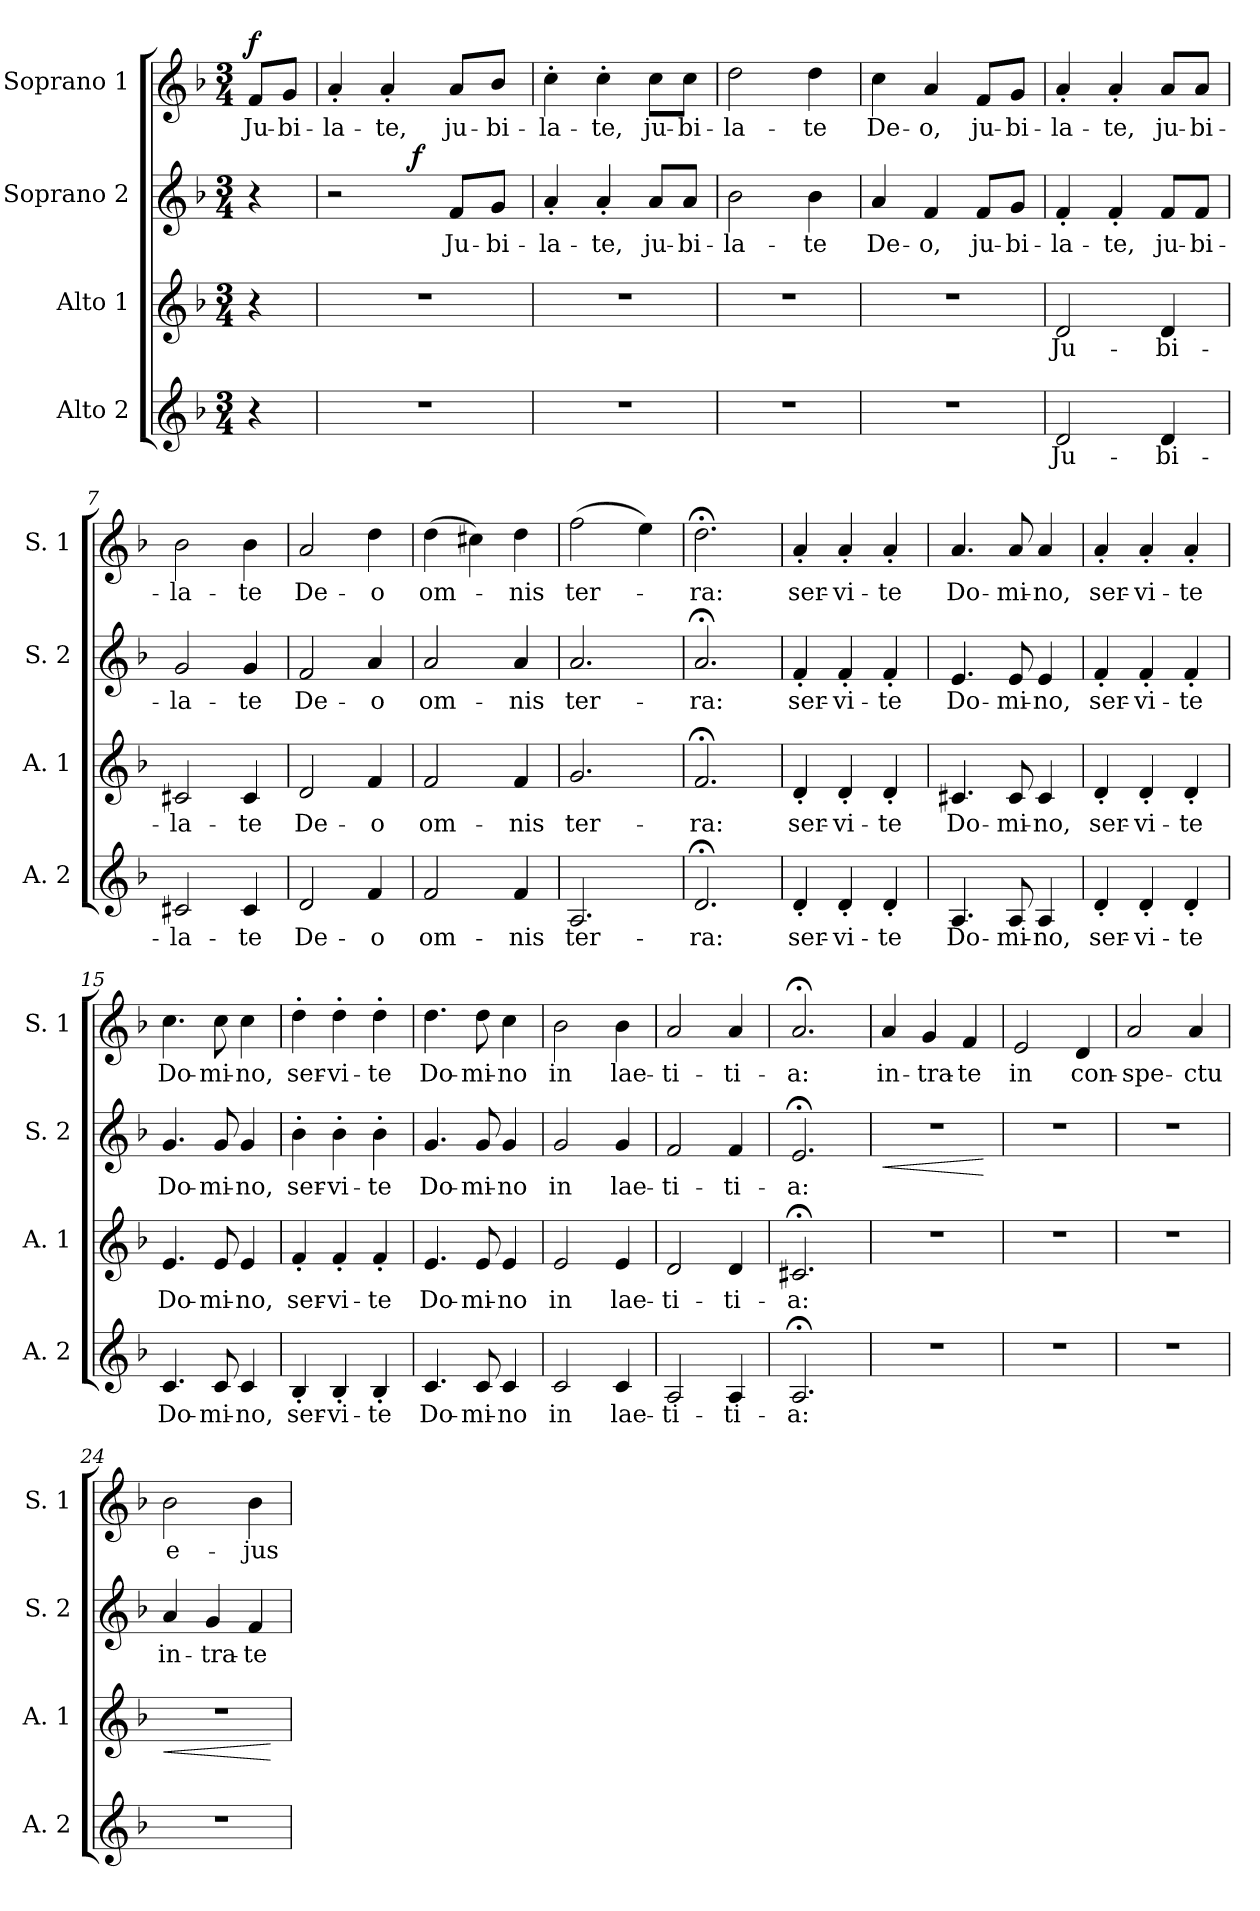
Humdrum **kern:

**kern	**text	**kern	**text	**dynam	**kern	**text	**dynam	**kern	**text	**dynam
*part4	*part4	*part3	*part3	*part3	*part2	*part2	*part2	*part1	*part1	*part1
*staff4	*staff4	*staff3	*staff3	*staff3	*staff2	*staff2	*staff2	*staff1	*staff1	*staff1
*I"Alto 2	*	*I"Alto 1	*	*	*I"Soprano 2	*	*	*I"Soprano 1	*	*
*I'A. 2	*	*I'A. 1	*	*	*I'S. 2	*	*	*I'S. 1	*	*
!!LO:PB:g=z
*stria5	*	*stria5	*	*	*stria5	*	*	*stria5	*	*
*clefG2	*	*clefG2	*	*	*clefG2	*	*	*clefG2	*	*
*k[b-]	*	*k[b-]	*	*	*k[b-]	*	*	*k[b-]	*	*
*F:	*	*F:	*	*	*F:	*	*	*F:	*	*
*M3/4	*	*M3/4	*	*	*M3/4	*	*	*M3/4	*	*
=1	=1	=1	=1	=1	=1	=1	=1	=1	=1	=1
!	!	!	!	!	!	!	!	!	!LO:LY:b:cj	!LO:DY:b
4r	.	4r	.	.	4r	.	.	8f/L	Ju-	f
!	!	!	!	!	!	!	!	!	!LO:LY:b:cj	!
.	.	.	.	.	.	.	.	8g/J	-bi-	.
=2	=2	=2	=2	=2	=2	=2	=2	=2	=2	=2
!LO:N:vis=1	!	!LO:N:vis=1	!	!	!	!	!	!	!LO:LY:b:cj	!
*	*	*	*	*	*^	*	*	*	*	*
2.r	.	2.r	.	.	2r	4ryy	.	.	4a'</	-la-	.
!	!	!	!	!	!	!	!	!	!	!LO:LY:b:cj	!
.	.	.	.	.	.	16..ryy	.	.	4a'</	-te,	.
!	!	!	!	!	!	!	!	!LO:DY:b	!	!	!
.	.	.	.	.	.	4ryy	.	f	.	.	.
!	!	!	!	!	!	!	!LO:LY:b:cj	!	!	!LO:LY:b:cj	!
.	.	.	.	.	8f/L	.	Ju-	.	8a/L	ju-	.
.	.	.	.	.	.	8ryy	.	.	.	.	.
!	!	!	!	!	!	!	!LO:LY:b:cj	!	!	!LO:LY:b:cj	!
.	.	.	.	.	8g/J	.	-bi-	.	8b-/J	-bi-	.
.	.	.	.	.	.	64ryy	.	.	.	.	.
=3	=3	=3	=3	=3	=3	=3	=3	=3	=3	=3	=3
!LO:N:vis=1	!	!LO:N:vis=1	!	!	!	!	!LO:LY:b:cj	!	!	!LO:LY:b:cj	!
*	*	*	*	*	*v	*v	*	*	*	*	*
2.r	.	2.r	.	.	4a'</	-la-	.	4cc'>\	-la-	.
!	!	!	!	!	!	!LO:LY:b:cj	!	!	!LO:LY:b:cj	!
.	.	.	.	.	4a'</	-te,	.	4cc'>\	-te,	.
!	!	!	!	!	!	!LO:LY:b:cj	!	!	!LO:LY:b:cj	!
.	.	.	.	.	8a/L	ju-	.	8cc\L	ju-	.
!	!	!	!	!	!	!LO:LY:b:cj	!	!	!LO:LY:b:cj	!
.	.	.	.	.	8a/J	-bi-	.	8cc\J	-bi-	.
=4	=4	=4	=4	=4	=4	=4	=4	=4	=4	=4
!LO:N:vis=1	!	!LO:N:vis=1	!	!	!	!LO:LY:b:cj	!	!	!LO:LY:b:cj	!
2.r	.	2.r	.	.	2b-\	-la-	.	2dd\	-la-	.
!	!	!	!	!	!	!LO:LY:b:cj	!	!	!LO:LY:b:cj	!
.	.	.	.	.	4b-\	-te	.	4dd\	-te	.
!!LO:LB:g=z
=5	=5	=5	=5	=5	=5	=5	=5	=5	=5	=5
!LO:N:vis=1	!	!LO:N:vis=1	!	!	!	!LO:LY:b:cj	!	!	!LO:LY:b:cj	!
2.r	.	2.r	.	.	4a/	De-	.	4cc\	De-	.
!	!	!	!	!	!	!LO:LY:b:cj	!	!	!LO:LY:b:cj	!
.	.	.	.	.	4f/	-o,	.	4a/	-o,	.
!	!	!	!	!	!	!LO:LY:b:cj	!	!	!LO:LY:b:cj	!
.	.	.	.	.	8f/L	ju-	.	8f/L	ju-	.
!	!	!	!	!	!	!LO:LY:b:cj	!	!	!LO:LY:b:cj	!
.	.	.	.	.	8g/J	-bi-	.	8g/J	-bi-	.
=6	=6	=6	=6	=6	=6	=6	=6	=6	=6	=6
!	!LO:LY:b:cj	!	!LO:LY:b:cj	!	!	!LO:LY:b:cj	!	!	!LO:LY:b:cj	!
2d/	Ju-	2d/	Ju-	.	4f'</	-la-	.	4a'</	-la-	.
!	!	!	!	!	!	!LO:LY:b:cj	!	!	!LO:LY:b:cj	!
.	.	.	.	.	4f'</	-te,	.	4a'</	-te,	.
!	!LO:LY:b:cj	!	!LO:LY:b:cj	!	!	!LO:LY:b:cj	!	!	!LO:LY:b:cj	!
4d/	-bi-	4d/	-bi-	.	8f/L	ju-	.	8a/L	ju-	.
!	!	!	!	!	!	!LO:LY:b:cj	!	!	!LO:LY:b:cj	!
.	.	.	.	.	8f/J	-bi-	.	8a/J	-bi-	.
=7	=7	=7	=7	=7	=7	=7	=7	=7	=7	=7
!	!LO:LY:b:cj	!	!LO:LY:b:cj	!	!	!LO:LY:b:cj	!	!	!LO:LY:b:cj	!
2c#X/	-la-	2c#X/	-la-	.	2g/	-la-	.	2b-\	-la-	.
!	!LO:LY:b:cj	!	!LO:LY:b:cj	!	!	!LO:LY:b:cj	!	!	!LO:LY:b:cj	!
4c#/	-te	4c#/	-te	.	4g/	-te	.	4b-\	-te	.
=8	=8	=8	=8	=8	=8	=8	=8	=8	=8	=8
!	!LO:LY:b:cj	!	!LO:LY:b:cj	!	!	!LO:LY:b:cj	!	!	!LO:LY:b:cj	!
2d/	De-	2d/	De-	.	2f/	De-	.	2a/	De-	.
!	!LO:LY:b:cj	!	!LO:LY:b:cj	!	!	!LO:LY:b:cj	!	!	!LO:LY:b:cj	!
4f/	-o	4f/	-o	.	4a/	-o	.	4dd\	-o	.
!!LO:LB:g=z
=9	=9	=9	=9	=9	=9	=9	=9	=9	=9	=9
!	!LO:LY:b:cj	!	!LO:LY:b:cj	!	!	!LO:LY:b:cj	!	!	!LO:LY:b:cj	!
2f/	om-	2f/	om-	.	2a/	om-	.	(>4dd\	om-	.
.	.	.	.	.	.	.	.	4cc#X\)	.	.
!	!LO:LY:b:cj	!	!LO:LY:b:cj	!	!	!LO:LY:b:cj	!	!	!LO:LY:b:cj	!
4f/	-nis	4f/	-nis	.	4a/	-nis	.	4dd\	-nis	.
=10	=10	=10	=10	=10	=10	=10	=10	=10	=10	=10
!	!LO:LY:b:cj	!	!LO:LY:b:cj	!	!	!LO:LY:b:cj	!	!	!LO:LY:b:cj	!
2.A/	ter-	2.g/	ter-	.	2.a/	ter-	.	(>2ff\	ter-	.
.	.	.	.	.	.	.	.	4ee\)	.	.
=11	=11	=11	=11	=11	=11	=11	=11	=11	=11	=11
!	!LO:LY:b:cj	!	!LO:LY:b:cj	!	!	!LO:LY:b:cj	!	!	!LO:LY:b:cj	!
2.d;</	-ra:	2.f;</	-ra:	.	2.a;</	-ra:	.	2.dd;<\	-ra:	.
=12	=12	=12	=12	=12	=12	=12	=12	=12	=12	=12
!	!LO:LY:b:cj	!	!LO:LY:b:cj	!	!	!LO:LY:b:cj	!	!	!LO:LY:b:cj	!
4d'</	ser-	4d'</	ser-	.	4f'</	ser-	.	4a'</	ser-	.
!	!LO:LY:b:cj	!	!LO:LY:b:cj	!	!	!LO:LY:b:cj	!	!	!LO:LY:b:cj	!
4d'</	-vi-	4d'</	-vi-	.	4f'</	-vi-	.	4a'</	-vi-	.
!	!LO:LY:b:cj	!	!LO:LY:b:cj	!	!	!LO:LY:b:cj	!	!	!LO:LY:b:cj	!
4d'</	-te	4d'</	-te	.	4f'</	-te	.	4a'</	-te	.
!!LO:PB:g=z
=13	=13	=13	=13	=13	=13	=13	=13	=13	=13	=13
!	!LO:LY:b:cj	!	!LO:LY:b:cj	!	!	!LO:LY:b:cj	!	!	!LO:LY:b:cj	!
4.A/	Do-	4.c#X/	Do-	.	4.e/	Do-	.	4.a/	Do-	.
!	!LO:LY:b:cj	!	!LO:LY:b:cj	!	!	!LO:LY:b:cj	!	!	!LO:LY:b:cj	!
8A/	-mi-	8c#/	-mi-	.	8e/	-mi-	.	8a/	-mi-	.
!	!LO:LY:b:cj	!	!LO:LY:b:cj	!	!	!LO:LY:b:cj	!	!	!LO:LY:b:cj	!
4A/	-no,	4c#/	-no,	.	4e/	-no,	.	4a/	-no,	.
=14	=14	=14	=14	=14	=14	=14	=14	=14	=14	=14
!	!LO:LY:b:cj	!	!LO:LY:b:cj	!	!	!LO:LY:b:cj	!	!	!LO:LY:b:cj	!
4d'</	ser-	4d'</	ser-	.	4f'</	ser-	.	4a'</	ser-	.
!	!LO:LY:b:cj	!	!LO:LY:b:cj	!	!	!LO:LY:b:cj	!	!	!LO:LY:b:cj	!
4d'</	-vi-	4d'</	-vi-	.	4f'</	-vi-	.	4a'</	-vi-	.
!	!LO:LY:b:cj	!	!LO:LY:b:cj	!	!	!LO:LY:b:cj	!	!	!LO:LY:b:cj	!
4d'</	-te	4d'</	-te	.	4f'</	-te	.	4a'</	-te	.
=15	=15	=15	=15	=15	=15	=15	=15	=15	=15	=15
!	!LO:LY:b:cj	!	!LO:LY:b:cj	!	!	!LO:LY:b:cj	!	!	!LO:LY:b:cj	!
4.c/	Do-	4.e/	Do-	.	4.g/	Do-	.	4.cc\	Do-	.
!	!LO:LY:b:cj	!	!LO:LY:b:cj	!	!	!LO:LY:b:cj	!	!	!LO:LY:b:cj	!
8c/	-mi-	8e/	-mi-	.	8g/	-mi-	.	8cc\	-mi-	.
!	!LO:LY:b:cj	!	!LO:LY:b:cj	!	!	!LO:LY:b:cj	!	!	!LO:LY:b:cj	!
4c/	-no,	4e/	-no,	.	4g/	-no,	.	4cc\	-no,	.
=16	=16	=16	=16	=16	=16	=16	=16	=16	=16	=16
!	!LO:LY:b:cj	!	!LO:LY:b:cj	!	!	!LO:LY:b:cj	!	!	!LO:LY:b:cj	!
4B-'</	ser-	4f'</	ser-	.	4b-'>\	ser-	.	4dd'>\	ser-	.
!	!LO:LY:b:cj	!	!LO:LY:b:cj	!	!	!LO:LY:b:cj	!	!	!LO:LY:b:cj	!
4B-'</	-vi-	4f'</	-vi-	.	4b-'>\	-vi-	.	4dd'>\	-vi-	.
!	!LO:LY:b:cj	!	!LO:LY:b:cj	!	!	!LO:LY:b:cj	!	!	!LO:LY:b:cj	!
4B-'</	-te	4f'</	-te	.	4b-'>\	-te	.	4dd'>\	-te	.
!!LO:LB:g=z
=17	=17	=17	=17	=17	=17	=17	=17	=17	=17	=17
!	!LO:LY:b:cj	!	!LO:LY:b:cj	!	!	!LO:LY:b:cj	!	!	!LO:LY:b:cj	!
4.c/	Do-	4.e/	Do-	.	4.g/	Do-	.	4.dd\	Do-	.
!	!LO:LY:b:cj	!	!LO:LY:b:cj	!	!	!LO:LY:b:cj	!	!	!LO:LY:b:cj	!
8c/	-mi-	8e/	-mi-	.	8g/	-mi-	.	8dd\	-mi-	.
!	!LO:LY:b:cj	!	!LO:LY:b:cj	!	!	!LO:LY:b:cj	!	!	!LO:LY:b:cj	!
4c/	-no	4e/	-no	.	4g/	-no	.	4cc\	-no	.
=18	=18	=18	=18	=18	=18	=18	=18	=18	=18	=18
!	!LO:LY:b:cj	!	!LO:LY:b:cj	!	!	!LO:LY:b:cj	!	!	!LO:LY:b:cj	!
2c/	in	2e/	in	.	2g/	in	.	2b-\	in	.
!	!LO:LY:b:cj	!	!LO:LY:b:cj	!	!	!LO:LY:b:cj	!	!	!LO:LY:b:cj	!
4c/	lae-	4e/	lae-	.	4g/	lae-	.	4b-\	lae-	.
=19	=19	=19	=19	=19	=19	=19	=19	=19	=19	=19
!	!LO:LY:b:cj	!	!LO:LY:b:cj	!	!	!LO:LY:b:cj	!	!	!LO:LY:b:cj	!
2A/	-ti-	2d/	-ti-	.	2f/	-ti-	.	2a/	-ti-	.
!	!LO:LY:b:cj	!	!LO:LY:b:cj	!	!	!LO:LY:b:cj	!	!	!LO:LY:b:cj	!
4A/	-ti-	4d/	-ti-	.	4f/	-ti-	.	4a/	-ti-	.
=20	=20	=20	=20	=20	=20	=20	=20	=20	=20	=20
!	!LO:LY:b:cj	!	!LO:LY:b:cj	!	!	!LO:LY:b:cj	!	!	!LO:LY:b:cj	!
2.A;</	-a:	2.c#X;</	-a:	.	2.e;</	-a:	.	2.a;</	-a:	.
!!LO:LB:g=z
=21	=21	=21	=21	=21	=21	=21	=21	=21	=21	=21
!LO:N:vis=1	!	!LO:N:vis=1	!	!	!LO:N:vis=1	!	!LO:HP:b	!	!LO:LY:b:cj	!
2.r	.	2.r	.	.	2.r	.	<	4a/	in-	.
!	!	!	!	!	!	!	!	!	!LO:LY:b:cj	!
.	.	.	.	.	.	.	.	4g/	-tra-	.
!	!	!	!	!	!	!	!	!	!LO:LY:b:cj	!
.	.	.	.	.	.	.	.	4f/	-te	.
.	.	.	.	.	.	.	[	.	.	.
=22	=22	=22	=22	=22	=22	=22	=22	=22	=22	=22
!LO:N:vis=1	!	!LO:N:vis=1	!	!	!LO:N:vis=1	!	!	!	!LO:LY:b:cj	!
2.r	.	2.r	.	.	2.r	.	.	2e/	in	.
!	!	!	!	!	!	!	!	!	!LO:LY:b:cj	!
.	.	.	.	.	.	.	.	4d/	con-	.
=23	=23	=23	=23	=23	=23	=23	=23	=23	=23	=23
!LO:N:vis=1	!	!LO:N:vis=1	!	!	!LO:N:vis=1	!	!	!	!LO:LY:b:cj	!
2.r	.	2.r	.	.	2.r	.	.	2a/	-spe-	.
!	!	!	!	!	!	!	!	!	!LO:LY:b:cj	!
.	.	.	.	.	.	.	.	4a/	-ctu	.
=24	=24	=24	=24	=24	=24	=24	=24	=24	=24	=24
!LO:N:vis=1	!	!LO:N:vis=1	!	!LO:HP:b	!	!LO:LY:b:cj	!	!	!LO:LY:b:cj	!
2.r	.	2.r	.	<	4a/	in-	.	2b-\	e-	.
!	!	!	!	!	!	!LO:LY:b:cj	!	!	!	!
.	.	.	.	.	4g/	-tra-	.	.	.	.
!	!	!	!	!	!	!LO:LY:b:cj	!	!	!LO:LY:b:cj	!
.	.	.	.	.	4f/	-te	.	4b-\	-jus	.
.	.	.	.	[	.	.	.	.	.	.
=	=	=	=	=	=	=	=	=	=	=
*-	*-	*-	*-	*-	*-	*-	*-	*-	*-	*-
